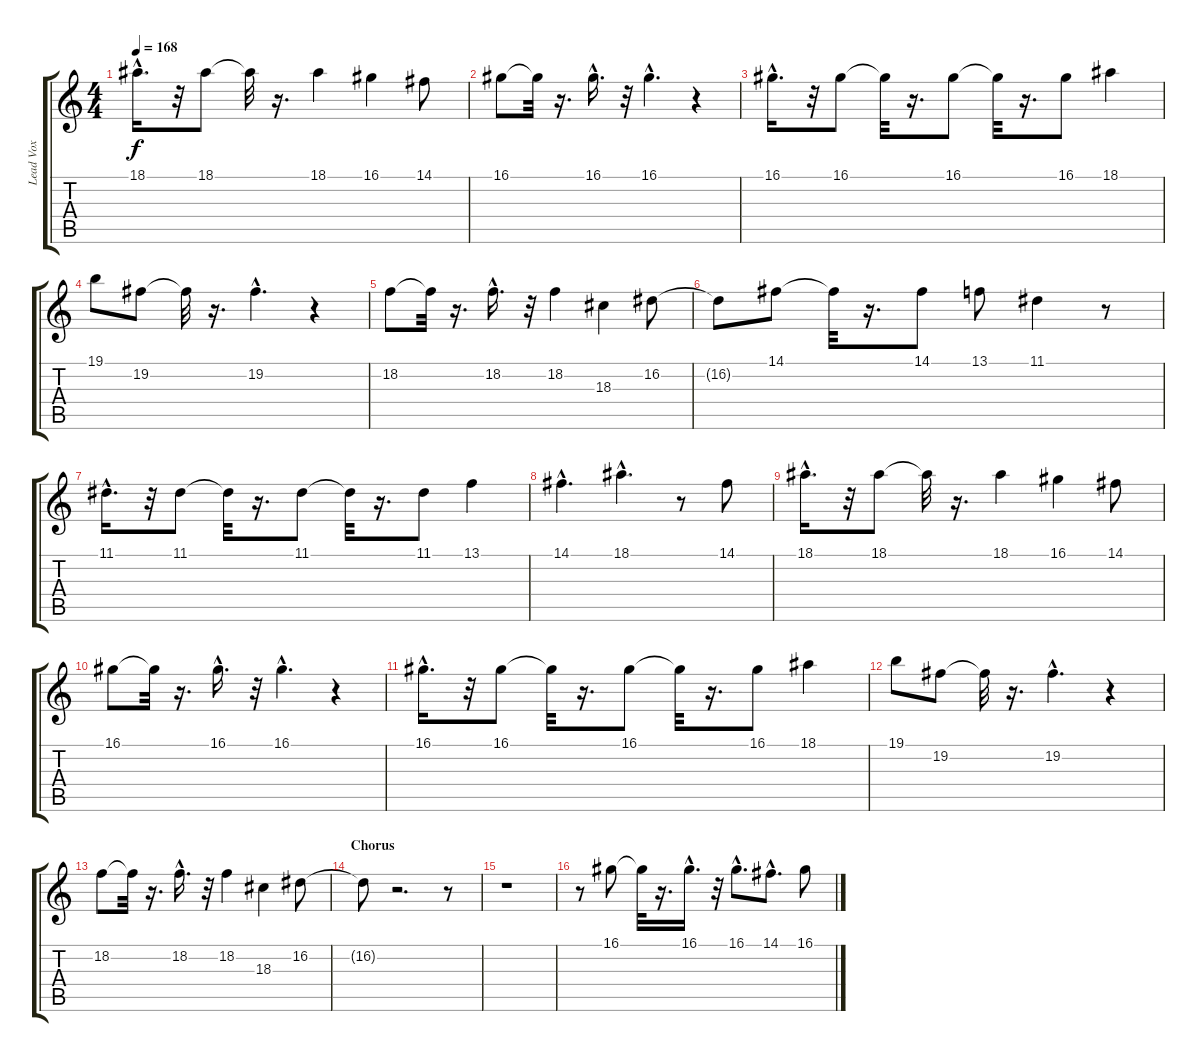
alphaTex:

\track ("Lead Vox" "Lead Vox") {instrument trumpet}
\staff {score tabs}
\tuning (E4 B3 G3 D3 A2 E2) {hide}
\ts (4 4)
\tempo 168
\clef g2
\ks c
18.1{hac}.16{d dy f} r.32 18.1.8 18.1{t}.32 r.16{d} 18.1.4 16.1.4 14.1.8 |
16.1.8 16.1{t}.32 r.16{d} 16.1{hac}.16{d} r.32 16.1{hac}.4{d} r.4 |
16.1{hac}.16{d} r.32 16.1.8 16.1{t}.32 r.16{d} 16.1.8 16.1{t}.32 r.16{d} 16.1.8 18.1.4 |
19.1.8 19.2.8 19.2{t}.32 r.16{d} 19.2{hac}.4{d} r.4 |
18.2.8 18.2{t}.32 r.16{d} 18.2{hac}.16{d} r.32 18.2.4 18.3.4 16.2.8 |
16.2{t}.8 14.1.8 14.1{t}.32 r.16{d} 14.1.8 13.1.8 11.1.4 r.8 |
11.1{hac}.16{d} r.32 11.1.8 11.1{t}.32 r.16{d} 11.1.8 11.1{t}.32 r.16{d} 11.1.8 13.1.4 |
14.1{hac}.4{d} 18.1{hac}.4{d} r.8 14.1.8 |
18.1{hac}.16{d} r.32 18.1.8 18.1{t}.32 r.16{d} 18.1.4 16.1.4 14.1.8 |
16.1.8 16.1{t}.32 r.16{d} 16.1{hac}.16{d} r.32 16.1{hac}.4{d} r.4 |
16.1{hac}.16{d} r.32 16.1.8 16.1{t}.32 r.16{d} 16.1.8 16.1{t}.32 r.16{d} 16.1.8 18.1.4 |
19.1.8 19.2.8 19.2{t}.32 r.16{d} 19.2{hac}.4{d} r.4 |
18.2.8 18.2{t}.32 r.16{d} 18.2{hac}.16{d} r.32 18.2.4 18.3.4 16.2.8 |
\section ("" "Chorus")
16.2{t}.8 r.2{d} r.8 |
r.1 |
r.8 16.1.8 16.1{t}.32 r.16{d} 16.1{hac}.16{d} r.32 16.1{hac}.8{d} 14.1{hac}.8{d} 16.1.8
